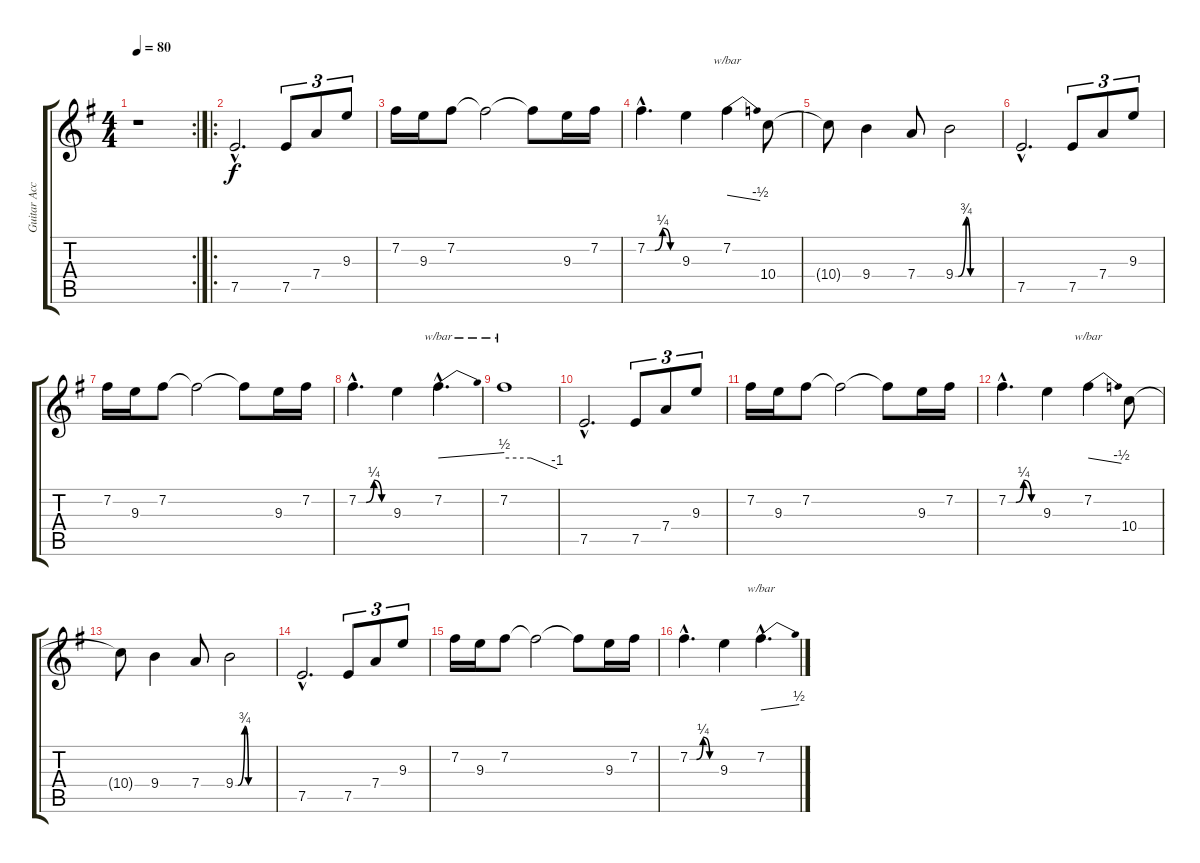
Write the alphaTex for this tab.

\track ("Guitar Accous." "Guitar Acc") {instrument acousticguitarnylon}
\staff {score tabs}
\tuning (E4 B3 G3 D3 A2 E2) {hide}
\rc 2
\ts (4 4)
\tempo 80
\clef g2
\ks g
r.1{dy f} |
\ro
7.5{hac}.2{d} 7.5.8{tu (3 2)} 7.4.8{tu (3 2)} 9.3.8{tu (3 2)} |
7.2.16 9.3.16 7.2.8 7.2{t}.2 7.2{t}.8 9.3.16 7.2.16 |
7.2{be (custom 0 0 15 0 30 1 45 0 60 0) hac}.4{d} 9.3.4 7.2.4{tbe (dive default 0 0 60 -2)} 10.4.8 |
10.4{t}.8 9.4.4 7.4.8 9.4{be (custom 0 0 4 0 15 3 21 0 45 0 60 0)}.2 |
7.5{hac}.2{d} 7.5.8{tu (3 2)} 7.4.8{tu (3 2)} 9.3.8{tu (3 2)} |
7.2.16 9.3.16 7.2.8 7.2{t}.2 7.2{t}.8 9.3.16 7.2.16 |
7.2{be (custom 0 0 15 0 30 1 45 0 60 0) hac}.4{d} 9.3.4 7.2{hac}.4{d tbe (dive default 0 0 60 2)} |
7.2.1{tbe (custom default 0 0 30 0 60 -4)} |
7.5{hac}.2{d} 7.5.8{tu (3 2)} 7.4.8{tu (3 2)} 9.3.8{tu (3 2)} |
7.2.16 9.3.16 7.2.8 7.2{t}.2 7.2{t}.8 9.3.16 7.2.16 |
7.2{be (custom 0 0 15 0 30 1 45 0 60 0) hac}.4{d} 9.3.4 7.2.4{tbe (dive default 0 0 60 -2)} 10.4.8 |
10.4{t}.8 9.4.4 7.4.8 9.4{be (custom 0 0 4 0 15 3 21 0 45 0 60 0)}.2 |
7.5{hac}.2{d} 7.5.8{tu (3 2)} 7.4.8{tu (3 2)} 9.3.8{tu (3 2)} |
7.2.16 9.3.16 7.2.8 7.2{t}.2 7.2{t}.8 9.3.16 7.2.16 |
7.2{be (custom 0 0 15 0 30 1 45 0 60 0) hac}.4{d} 9.3.4 7.2{hac}.4{d tbe (dive default 0 0 60 2)}
